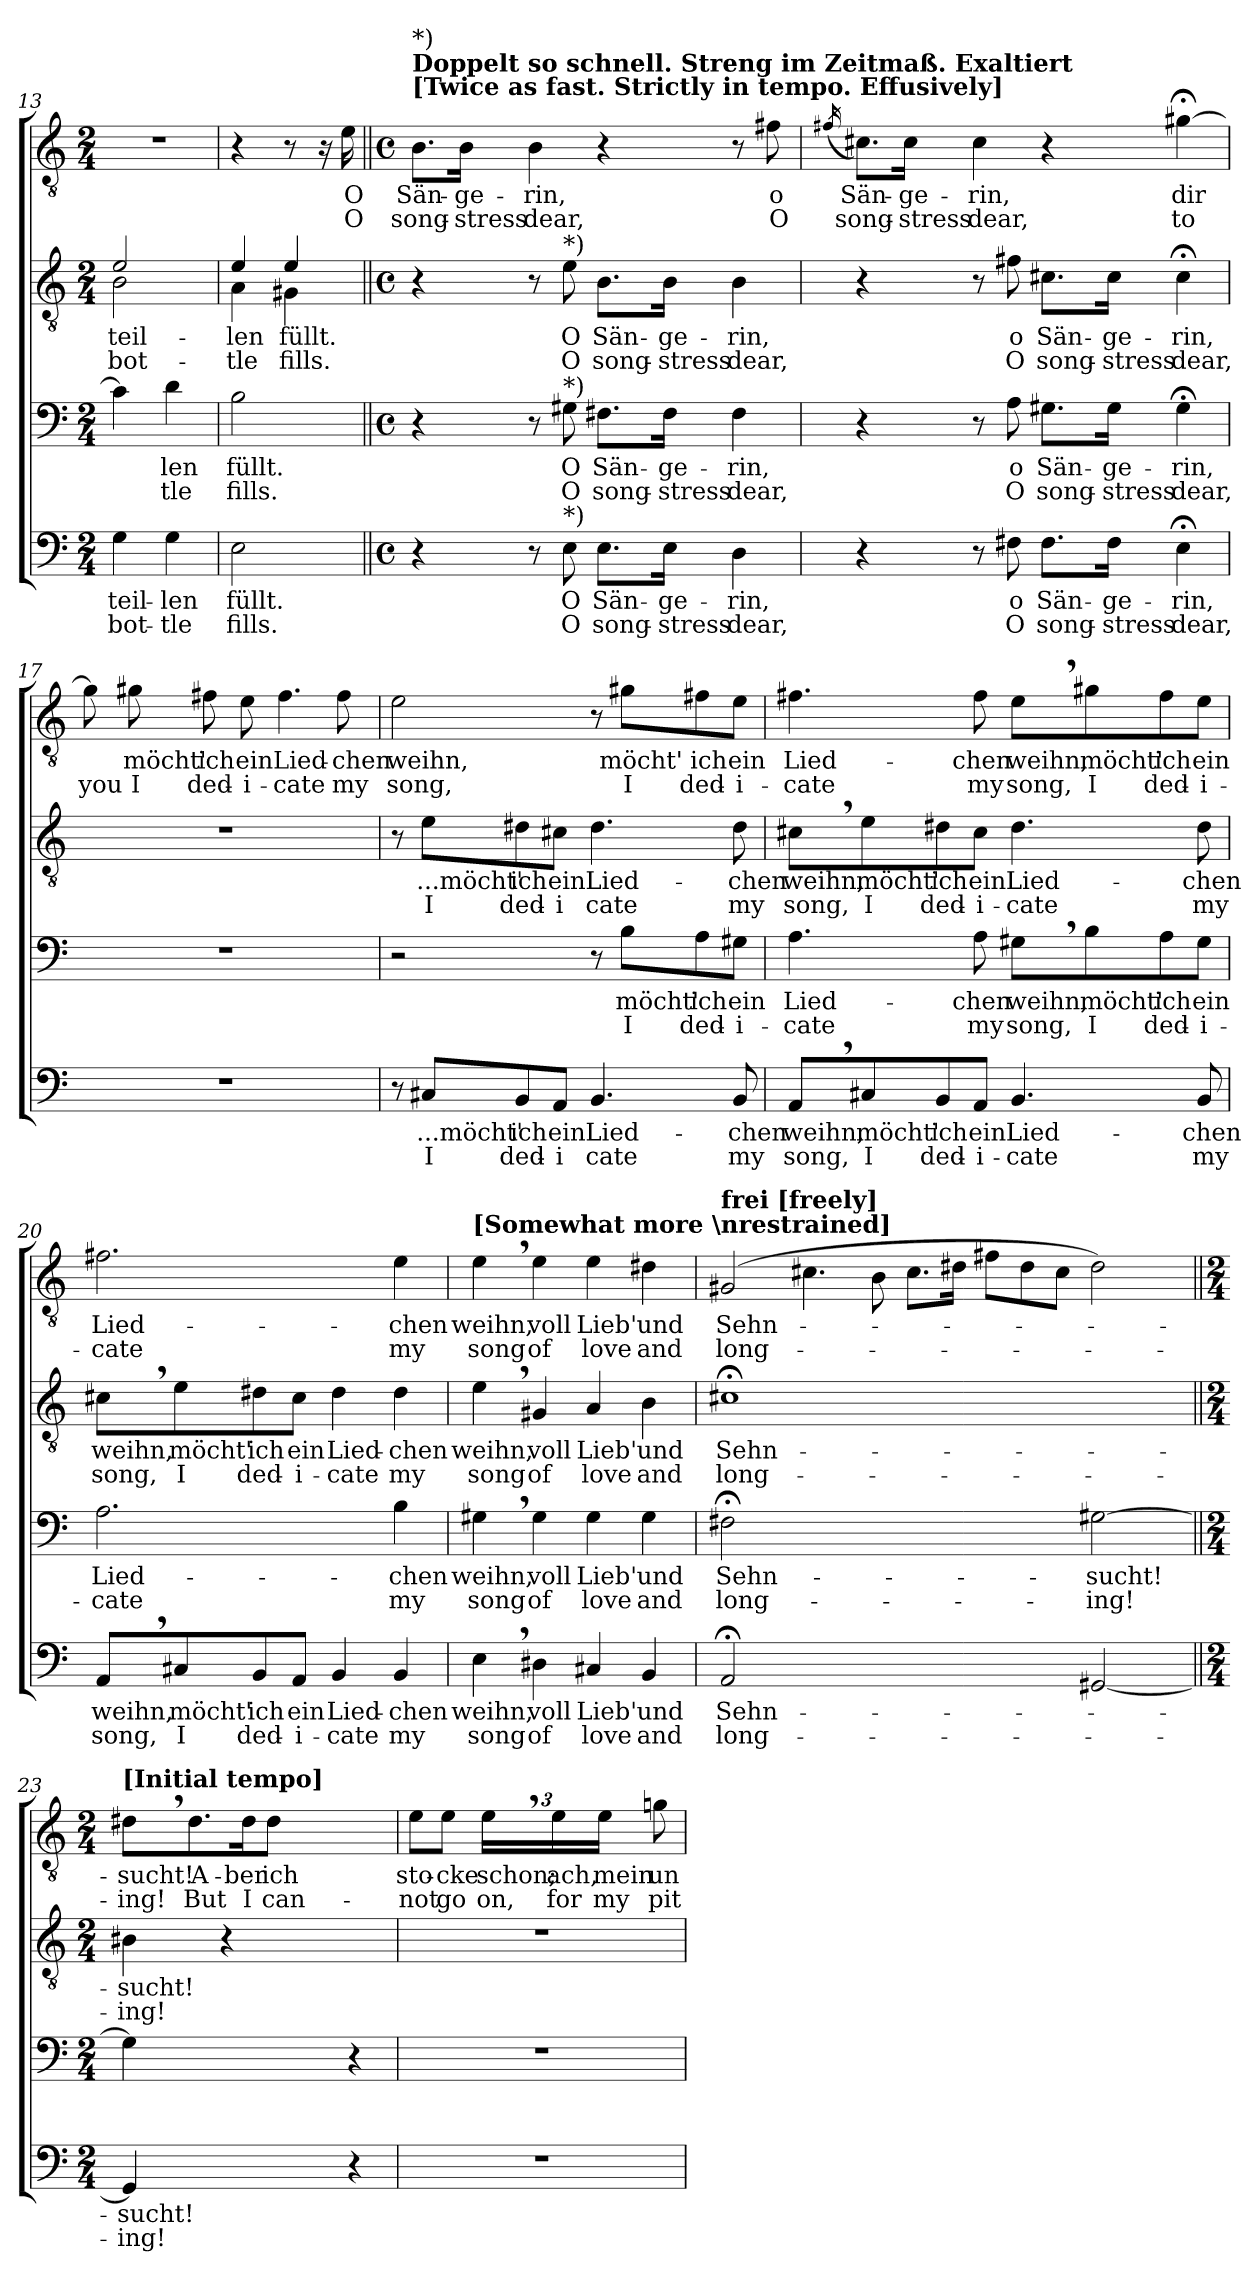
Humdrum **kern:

**kern	**text	**text	**kern	**text	**text	**kern	**text	**text	**kern	**text	**text
*part4	*part4	*part4	*part3	*part3	*part3	*part2	*part2	*part2	*part1	*part1	*part1
*staff4	*staff4	*staff4	*staff3	*staff3	*staff3	*staff2	*staff2	*staff2	*staff1	*staff1	*staff1
*clefF4	*	*	*clefF4	*	*	*clefGv2	*	*	*clefGv2	*	*
*k[]	*	*	*k[]	*	*	*k[]	*	*	*k[]	*	*
*C:	*	*	*C:	*	*	*C:	*	*	*C:	*	*
*M2/4	*	*	*M2/4	*	*	*M2/4	*	*	*M2/4	*	*
=13	=13	=13	=13	=13	=13	=13	=13	=13	=13	=13	=13
!	!LO:LY:b	!LO:LY:b	!	!	!	!	!LO:LY:b	!LO:LY:b	!	!	!
*	*	*	*	*	*	*^	*	*	*	*	*
4G\	-teil-	bot-	4c\]	.	.	2e/	2B\	-teil-	bot-	2r	.	.
!	!LO:LY:b	!LO:LY:b	!	!LO:LY:b	!LO:LY:b	!	!	!	!	!	!	!
4G\	-len	-tle	4d\	-len	-tle	.	.	.	.	.	.	.
=14	=14	=14	=14	=14	=14	=14	=14	=14	=14	=14	=14	=14
!	!LO:LY:b	!LO:LY:b	!	!LO:LY:b	!LO:LY:b	!	!	!LO:LY:b	!LO:LY:b	!	!	!
2E\	füllt.	fills.	2B\	füllt.	fills.	4e/	4A\	-len	-tle	4r	.	.
!	!	!	!	!	!	!	!	!LO:LY:b	!LO:LY:b	!	!	!
.	.	.	.	.	.	4e/	4G#X\	füllt.	fills.	8r	.	.
.	.	.	.	.	.	.	.	.	.	16r	.	.
!	!	!	!	!	!	!	!	!	!	!	!LO:LY:b	!LO:LY:b
.	.	.	.	.	.	.	.	.	.	16e\	O	O
*	*	*	*	*	*	*v	*v	*	*	*	*	*
!!LO:LB:g=z
=15||	=15||	=15||	=15||	=15||	=15||	=15||	=15||	=15||	=15||	=15||	=15||
*M4/4	*	*	*M4/4	*	*	*M4/4	*	*	*M4/4	*	*
*met(c)	*	*	*met(c)	*	*	*met(c)	*	*	*met(c)	*	*
!	!	!	!	!	!	!	!	!	!LO:TX:a:B:t=Doppelt so schnell.  Streng im Zeitmaß.  Exaltiert\n[Twice as fast.  Strictly in tempo.  Effusively]	!	!
!	!	!	!	!	!	!	!	!	!LO:TX:a:t=*)	!	!
!	!	!	!	!	!	!	!	!	!	!LO:LY:b	!LO:LY:b
4r	.	.	4r	.	.	4r	.	.	8.B\L	Sän-	song-
!	!	!	!	!	!	!	!	!	!	!LO:LY:b	!LO:LY:b
.	.	.	.	.	.	.	.	.	16B\Jk	-ge-	-stress
!	!	!	!	!	!	!	!	!	!	!LO:LY:b	!LO:LY:b
8r	.	.	8r	.	.	8r	.	.	4B\	-rin,	dear,
!	!	!	!	!	!	!LO:TX:a:t=*)	!	!	!	!	!
!	!	!	!LO:TX:a:t=*)	!	!	!	!	!	!	!	!
!LO:TX:a:t=*)	!	!	!	!	!	!	!	!	!	!	!
!	!LO:LY:b	!LO:LY:b	!	!LO:LY:b	!LO:LY:b	!	!LO:LY:b	!LO:LY:b	!	!	!
8E\	O	O	8G#X\	O	O	8e\	O	O	.	.	.
!	!LO:LY:b	!LO:LY:b	!	!LO:LY:b	!LO:LY:b	!	!LO:LY:b	!LO:LY:b	!	!	!
8.E\L	Sän-	song-	8.F#X\L	Sän-	song-	8.B\L	Sän-	song-	4r	.	.
!	!LO:LY:b	!LO:LY:b	!	!LO:LY:b	!LO:LY:b	!	!LO:LY:b	!LO:LY:b	!	!	!
16E\Jk	-ge-	-stress	16F#\Jk	-ge-	-stress	16B\Jk	-ge-	-stress	.	.	.
!	!LO:LY:b	!LO:LY:b	!	!LO:LY:b	!LO:LY:b	!	!LO:LY:b	!LO:LY:b	!	!	!
4D\	-rin,	dear,	4F#\	-rin,	dear,	4B\	-rin,	dear,	8r	.	.
!	!	!	!	!	!	!	!	!	!	!LO:LY:b	!LO:LY:b
.	.	.	.	.	.	.	.	.	8f#X\	o	O
=16	=16	=16	=16	=16	=16	=16	=16	=16	=16	=16	=16
.	.	.	.	.	.	.	.	.	(<16qf#X/	.	.
!	!	!	!	!	!	!	!	!	!	!LO:LY:b	!LO:LY:b
4r	.	.	4r	.	.	4r	.	.	8.c#X\L)	Sän-	song-
!	!	!	!	!	!	!	!	!	!	!LO:LY:b	!LO:LY:b
.	.	.	.	.	.	.	.	.	16c#\Jk	-ge-	-stress
!	!	!	!	!	!	!	!	!	!	!LO:LY:b	!LO:LY:b
8r	.	.	8r	.	.	8r	.	.	4c#\	-rin,	dear,
!	!LO:LY:b	!LO:LY:b	!	!LO:LY:b	!LO:LY:b	!	!LO:LY:b	!LO:LY:b	!	!	!
8F#X\	o	O	8A\	o	O	8f#X\	o	O	.	.	.
!	!LO:LY:b	!LO:LY:b	!	!LO:LY:b	!LO:LY:b	!	!LO:LY:b	!LO:LY:b	!	!	!
8.F#\L	Sän-	song-	8.G#X\L	Sän-	song-	8.c#X\L	Sän-	song-	4r	.	.
!	!LO:LY:b	!LO:LY:b	!	!LO:LY:b	!LO:LY:b	!	!LO:LY:b	!LO:LY:b	!	!	!
16F#\Jk	-ge-	-stress	16G#\Jk	-ge-	-stress	16c#\Jk	-ge-	-stress	.	.	.
!	!LO:LY:b	!LO:LY:b	!	!LO:LY:b	!LO:LY:b	!	!LO:LY:b	!LO:LY:b	!	!LO:LY:b	!LO:LY:b
4E;<\	-rin,	dear,	4G#;<\	-rin,	dear,	4c#;<\	-rin,	dear,	[4g#X;<\	dir	to
=17	=17	=17	=17	=17	=17	=17	=17	=17	=17	=17	=17
!	!	!	!	!	!	!	!	!	!	!	!LO:LY:b
1r	.	.	1r	.	.	1r	.	.	8g#\]	.	you
!	!	!	!	!	!	!	!	!	!	!LO:LY:b	!LO:LY:b
.	.	.	.	.	.	.	.	.	8g#X\	möcht'	I
!	!	!	!	!	!	!	!	!	!	!LO:LY:b	!LO:LY:b
.	.	.	.	.	.	.	.	.	8f#X\	ich	ded-
!	!	!	!	!	!	!	!	!	!	!LO:LY:b	!LO:LY:b
.	.	.	.	.	.	.	.	.	8e\	ein	-i-
!	!	!	!	!	!	!	!	!	!	!LO:LY:b	!LO:LY:b
.	.	.	.	.	.	.	.	.	4.f#\	Lied-	-cate
!	!	!	!	!	!	!	!	!	!	!LO:LY:b	!LO:LY:b
.	.	.	.	.	.	.	.	.	8f#\	-chen	my
!!LO:PB:g=z
=18	=18	=18	=18	=18	=18	=18	=18	=18	=18	=18	=18
!	!	!	!	!	!	!	!	!	!	!LO:LY:b	!LO:LY:b
8r	.	.	2r	.	.	8r	.	.	2e\	weihn,	song,
!	!LO:LY:b	!LO:LY:b	!	!	!	!	!LO:LY:b	!LO:LY:b	!	!	!
8C#X/L	...möcht'	I	.	.	.	8e\L	...möcht'	I	.	.	.
!	!LO:LY:b	!LO:LY:b	!	!	!	!	!LO:LY:b	!LO:LY:b	!	!	!
8BB/	ich	ded-	.	.	.	8d#X\	ich	ded-	.	.	.
!	!LO:LY:b	!LO:LY:b	!	!	!	!	!LO:LY:b	!LO:LY:b	!	!	!
8AA/J	ein	-i	.	.	.	8c#X\J	ein	-i	.	.	.
!	!LO:LY:b	!LO:LY:b	!	!	!	!	!LO:LY:b	!LO:LY:b	!	!	!
4.BB/	Lied-	cate	8r	.	.	4.d#\	Lied-	cate	8r	.	.
!	!	!	!	!LO:LY:b	!LO:LY:b	!	!	!	!	!LO:LY:b	!LO:LY:b
.	.	.	8B\L	möcht'	I	.	.	.	8g#X\L	möcht'	I
!	!	!	!	!LO:LY:b	!LO:LY:b	!	!	!	!	!LO:LY:b	!LO:LY:b
.	.	.	8A\	ich	ded-	.	.	.	8f#X\	ich	ded-
!	!LO:LY:b	!LO:LY:b	!	!LO:LY:b	!LO:LY:b	!	!LO:LY:b	!LO:LY:b	!	!LO:LY:b	!LO:LY:b
8BB/	-chen	my	8G#X\J	ein	-i-	8d#\	-chen	my	8e\J	ein	-i-
=19	=19	=19	=19	=19	=19	=19	=19	=19	=19	=19	=19
!	!LO:LY:b	!LO:LY:b	!	!LO:LY:b	!LO:LY:b	!	!LO:LY:b	!LO:LY:b	!	!LO:LY:b	!LO:LY:b
8AA,>/L	weihn,	song,	4.A\	Lied-	-cate	8c#X,>\L	weihn,	song,	4.f#X\	Lied-	-cate
!	!LO:LY:b	!LO:LY:b	!	!	!	!	!LO:LY:b	!LO:LY:b	!	!	!
8C#X/	möcht'	I	.	.	.	8e\	möcht'	I	.	.	.
!	!LO:LY:b	!LO:LY:b	!	!	!	!	!LO:LY:b	!LO:LY:b	!	!	!
8BB/	ich	ded-	.	.	.	8d#X\	ich	ded-	.	.	.
!	!LO:LY:b	!LO:LY:b	!	!LO:LY:b	!LO:LY:b	!	!LO:LY:b	!LO:LY:b	!	!LO:LY:b	!LO:LY:b
8AA/J	ein	-i-	8A\	-chen	my	8c#\J	ein	-i-	8f#\	-chen	my
!	!LO:LY:b	!LO:LY:b	!	!LO:LY:b	!LO:LY:b	!	!LO:LY:b	!LO:LY:b	!	!LO:LY:b	!LO:LY:b
4.BB/	Lied-	-cate	8G#X,>\L	weihn,	song,	4.d#\	Lied-	-cate	8e,>\L	weihn,	song,
!	!	!	!	!LO:LY:b	!LO:LY:b	!	!	!	!	!LO:LY:b	!LO:LY:b
.	.	.	8B\	möcht'	I	.	.	.	8g#X\	möcht'	I
!	!	!	!	!LO:LY:b	!LO:LY:b	!	!	!	!	!LO:LY:b	!LO:LY:b
.	.	.	8A\	ich	ded-	.	.	.	8f#\	ich	ded-
!	!LO:LY:b	!LO:LY:b	!	!LO:LY:b	!LO:LY:b	!	!LO:LY:b	!LO:LY:b	!	!LO:LY:b	!LO:LY:b
8BB/	-chen	my	8G#\J	ein	-i-	8d#\	-chen	my	8e\J	ein	-i-
=20	=20	=20	=20	=20	=20	=20	=20	=20	=20	=20	=20
!	!LO:LY:b	!LO:LY:b	!	!LO:LY:b	!LO:LY:b	!	!LO:LY:b	!LO:LY:b	!	!LO:LY:b	!LO:LY:b
8AA,>/L	weihn,	song,	2.A\	Lied-	-cate	8c#X,>\L	weihn,	song,	2.f#X\	Lied-	-cate
!	!LO:LY:b	!LO:LY:b	!	!	!	!	!LO:LY:b	!LO:LY:b	!	!	!
8C#X/	möcht'	I	.	.	.	8e\	möcht'	I	.	.	.
!	!LO:LY:b	!LO:LY:b	!	!	!	!	!LO:LY:b	!LO:LY:b	!	!	!
8BB/	ich	ded-	.	.	.	8d#X\	ich	ded-	.	.	.
!	!LO:LY:b	!LO:LY:b	!	!	!	!	!LO:LY:b	!LO:LY:b	!	!	!
8AA/J	ein	-i-	.	.	.	8c#\J	ein	-i-	.	.	.
!	!LO:LY:b	!LO:LY:b	!	!	!	!	!LO:LY:b	!LO:LY:b	!	!	!
4BB/	Lied-	-cate	.	.	.	4d#\	Lied-	-cate	.	.	.
!	!LO:LY:b	!LO:LY:b	!	!LO:LY:b	!LO:LY:b	!	!LO:LY:b	!LO:LY:b	!	!LO:LY:b	!LO:LY:b
4BB/	-chen	my	4B\	-chen	my	4d#\	-chen	my	4e\	-chen	my
!!LO:LB:g=z
=21	=21	=21	=21	=21	=21	=21	=21	=21	=21	=21	=21
!	!	!	!	!	!	!	!	!	!LO:TX:a:B:t=Etwas verhaltener\n[Somewhat more \nrestrained]	!	!
!	!LO:LY:b	!LO:LY:b	!	!LO:LY:b	!LO:LY:b	!	!LO:LY:b	!LO:LY:b	!	!LO:LY:b	!LO:LY:b
4E,>\	weihn,	song	4G#X,>\	weihn,	song	4e,>\	weihn,	song	4e,>\	weihn,	song
!	!LO:LY:b	!LO:LY:b	!	!LO:LY:b	!LO:LY:b	!	!LO:LY:b	!LO:LY:b	!	!LO:LY:b	!LO:LY:b
4D#X\	voll	of	4G#\	voll	of	4G#X/	voll	of	4e\	voll	of
!	!LO:LY:b	!LO:LY:b	!	!LO:LY:b	!LO:LY:b	!	!LO:LY:b	!LO:LY:b	!	!LO:LY:b	!LO:LY:b
4C#X/	Lieb'	love	4G#\	Lieb'	love	4A/	Lieb'	love	4e\	Lieb'	love
!	!LO:LY:b	!LO:LY:b	!	!LO:LY:b	!LO:LY:b	!	!LO:LY:b	!LO:LY:b	!	!LO:LY:b	!LO:LY:b
4BB/	und	and	4G#\	und	and	4B\	und	and	4d#X\	und	and
=22	=22	=22	=22	=22	=22	=22	=22	=22	=22	=22	=22
!	!	!	!	!	!	!	!	!	!LO:TX:a:B:t=frei [freely]	!	!
!	!LO:LY:b	!LO:LY:b	!	!LO:LY:b	!LO:LY:b	!	!LO:LY:b	!LO:LY:b	!	!LO:LY:b	!LO:LY:b
2AA;</	Sehn-	long-	2F#X;<\	Sehn-	long-	1c#X;<	Sehn-	long-	(2G#X/	Sehn-	long-
2ryy	.	.	2ryy	.	.	.	.	.	4.c#X!\	.	.
.	.	.	.	.	.	.	.	.	8B!\	.	.
2ryy	.	.	2ryy	.	.	1ryy	.	.	8.c#!\L	.	.
.	.	.	.	.	.	.	.	.	16d#X!\Jk	.	.
.	.	.	.	.	.	.	.	.	8f#X!\L	.	.
.	.	.	.	.	.	.	.	.	8d#!\	.	.
8ryy	.	.	8ryy	.	.	.	.	.	8c#!\J	.	.
!	!	!	!	!LO:LY:b	!LO:LY:b	!	!	!	!	!	!
[2GG#X/	.	.	[2G#X\	-sucht!	-ing!	.	.	.	2d#\)	.	.
.	.	.	.	.	.	8ryy	.	.	.	.	.
=23||	=23||	=23||	=23||	=23||	=23||	=23||	=23||	=23||	=23||	=23||	=23||
*M2/4	*	*	*M2/4	*	*	*M2/4	*	*	*M2/4	*	*
!	!	!	!	!	!	!	!	!	!LO:TX:a:B:t=Anfangszeitmaß\n[Initial tempo]	!	!
!	!LO:LY:b	!LO:LY:b	!	!	!	!	!LO:LY:b	!LO:LY:b	!	!LO:LY:b	!LO:LY:b
4GG#/]	-sucht!	-ing!	4G#\]	.	.	4B#X\	-sucht!	-ing!	8d#X,>\L	-sucht!	-ing!
!	!	!	!	!	!	!	!	!	!	!LO:LY:b	!LO:LY:b
.	.	.	.	.	.	.	.	.	8.d#\	A-	But
2ryy	.	.	2ryy	.	.	4r	.	.	.	.	.
!	!	!	!	!	!	!	!	!	!	!LO:LY:b	!LO:LY:b
.	.	.	.	.	.	.	.	.	16d#\k	-ber	I
!	!	!	!	!	!	!	!	!	!	!LO:LY:b	!LO:LY:b
.	.	.	.	.	.	.	.	.	8d#\J	ich	can-
.	.	.	.	.	.	2ryy	.	.	2ryy	.	.
4r	.	.	4r	.	.	.	.	.	.	.	.
=24	=24	=24	=24	=24	=24	=24	=24	=24	=24	=24	=24
!	!	!	!	!	!	!	!	!	!	!LO:LY:b	!LO:LY:b
2r	.	.	2r	.	.	2r	.	.	8e\L	sto-	-not
!	!	!	!	!	!	!	!	!	!	!LO:LY:b	!LO:LY:b
.	.	.	.	.	.	.	.	.	8e\J	-cke	go
!	!	!	!	!	!	!	!	!	!	!LO:LY:b	!LO:LY:b
.	.	.	.	.	.	.	.	.	24e,>\LL	schon;	on,
!	!	!	!	!	!	!	!	!	!	!LO:LY:b	!LO:LY:b
.	.	.	.	.	.	.	.	.	24e\	ach,	for
!	!	!	!	!	!	!	!	!	!	!LO:LY:b	!LO:LY:b
.	.	.	.	.	.	.	.	.	24e\JJ	mein	my
!	!	!	!	!	!	!	!	!	!	!LO:LY:b	!LO:LY:b
.	.	.	.	.	.	.	.	.	8gn\	un-	pit-
=	=	=	=	=	=	=	=	=	=	=	=
*-	*-	*-	*-	*-	*-	*-	*-	*-	*-	*-	*-
